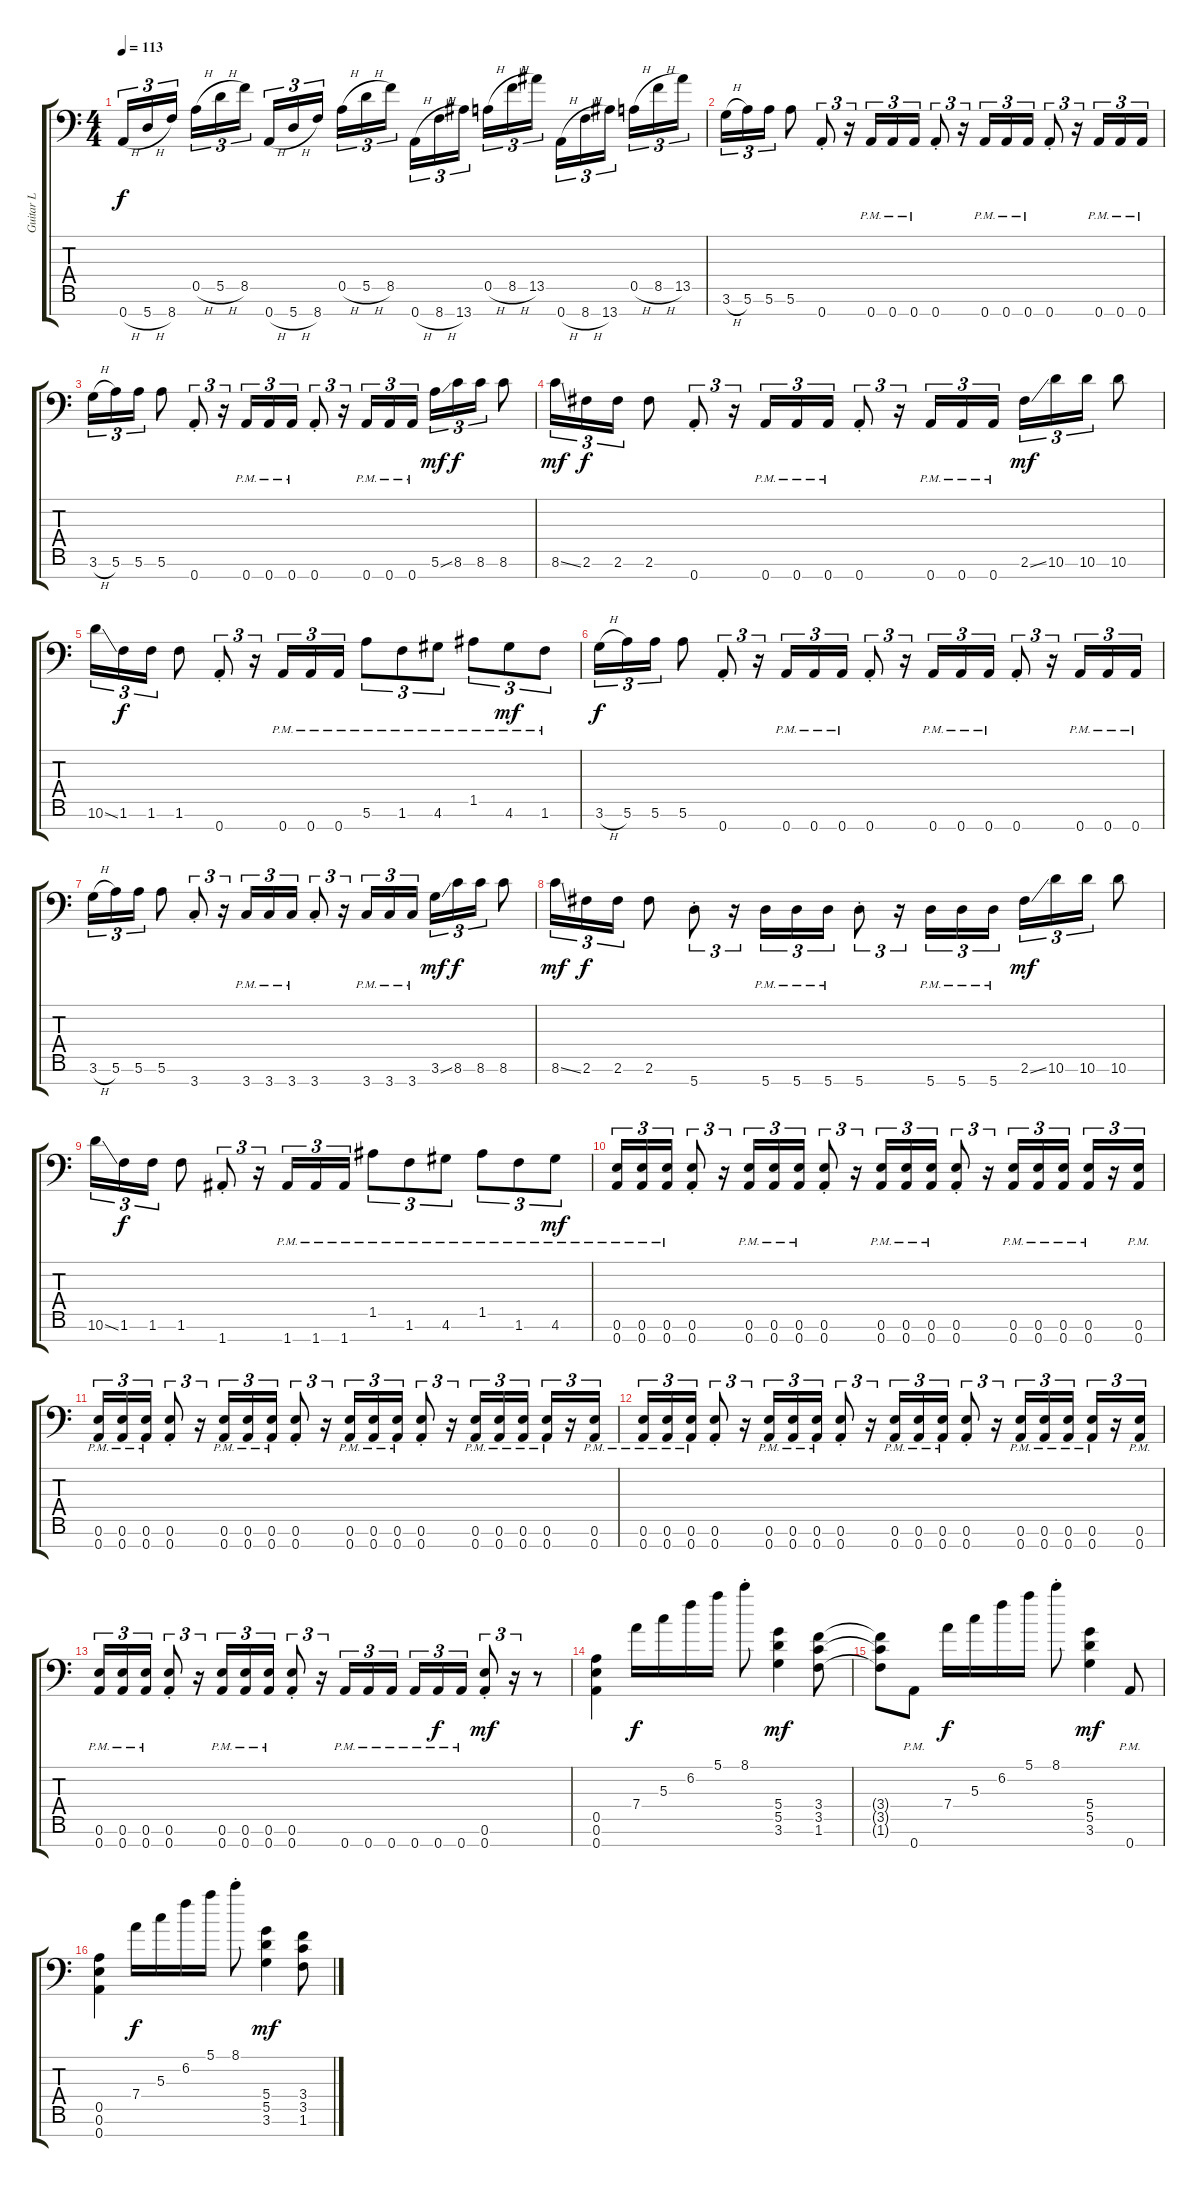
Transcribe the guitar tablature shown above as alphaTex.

\track ("Guitar L" "Guitar L") {instrument distortionguitar}
\staff {score tabs}
\tuning (E4 B3 G3 D3 A2 E2 A1) {hide}
\ts (4 4)
\tempo 113
\clef f4
\ks c
0.7{h}.16{tu (3 2) dy f} 5.7{h}.16{tu (3 2)} 8.7.16{tu (3 2) beam splitsecondary} 0.5{h}.16{tu (3 2)} 5.5{h}.16{tu (3 2)} 8.5.16{tu (3 2)} 0.7{h}.16{tu (3 2)} 5.7{h}.16{tu (3 2)} 8.7.16{tu (3 2) beam splitsecondary} 0.5{h}.16{tu (3 2)} 5.5{h}.16{tu (3 2)} 8.5.16{tu (3 2)} 0.7{h}.16{tu (3 2)} 8.7{h}.16{tu (3 2)} 13.7.16{tu (3 2) beam splitsecondary} 0.5{h}.16{tu (3 2)} 8.5{h}.16{tu (3 2)} 13.5.16{tu (3 2)} 0.7{h}.16{tu (3 2)} 8.7{h}.16{tu (3 2)} 13.7.16{tu (3 2) beam splitsecondary} 0.5{h}.16{tu (3 2)} 8.5{h}.16{tu (3 2)} 13.5.16{tu (3 2)} |
3.6{h}.16{tu (3 2)} 5.6.16{tu (3 2)} 5.6.16{tu (3 2)} 5.6.8 0.7{st}.8{tu (3 2)} r.16{tu (3 2)} 0.7{pm}.16{tu (3 2)} 0.7{pm}.16{tu (3 2)} 0.7{pm}.16{tu (3 2)} 0.7{st}.8{tu (3 2)} r.16{tu (3 2)} 0.7{pm}.16{tu (3 2)} 0.7{pm}.16{tu (3 2)} 0.7{pm}.16{tu (3 2)} 0.7{st}.8{tu (3 2)} r.16{tu (3 2)} 0.7{pm}.16{tu (3 2)} 0.7{pm}.16{tu (3 2)} 0.7{pm}.16{tu (3 2)} |
3.6{h}.16{tu (3 2)} 5.6.16{tu (3 2)} 5.6.16{tu (3 2)} 5.6.8 0.7{st}.8{tu (3 2)} r.16{tu (3 2)} 0.7{pm}.16{tu (3 2)} 0.7{pm}.16{tu (3 2)} 0.7{pm}.16{tu (3 2)} 0.7{st}.8{tu (3 2)} r.16{tu (3 2)} 0.7{pm}.16{tu (3 2)} 0.7{pm}.16{tu (3 2)} 0.7{pm}.16{tu (3 2)} 5.6{ss}.16{tu (3 2) dy mf} 8.6.16{tu (3 2) dy f} 8.6.16{tu (3 2)} 8.6.8 |
8.6{ss}.16{tu (3 2) dy mf} 2.6.16{tu (3 2) dy f} 2.6.16{tu (3 2)} 2.6.8 0.7{st}.8{tu (3 2)} r.16{tu (3 2)} 0.7{pm}.16{tu (3 2)} 0.7{pm}.16{tu (3 2)} 0.7{pm}.16{tu (3 2)} 0.7{st}.8{tu (3 2)} r.16{tu (3 2)} 0.7{pm}.16{tu (3 2)} 0.7{pm}.16{tu (3 2)} 0.7{pm}.16{tu (3 2)} 2.6{ss}.16{tu (3 2) dy mf} 10.6.16{tu (3 2)} 10.6.16{tu (3 2)} 10.6.8 |
10.6{ss}.16{tu (3 2)} 1.6.16{tu (3 2) dy f} 1.6.16{tu (3 2)} 1.6.8 0.7{st}.8{tu (3 2)} r.16{tu (3 2)} 0.7{pm}.16{tu (3 2)} 0.7{pm}.16{tu (3 2)} 0.7{pm}.16{tu (3 2)} 5.6{pm}.8{tu (3 2)} 1.6{pm}.8{tu (3 2)} 4.6{pm}.8{tu (3 2)} 1.5{pm}.8{tu (3 2)} 4.6{pm}.8{tu (3 2) dy mf} 1.6{pm}.8{tu (3 2)} |
3.6{h}.16{tu (3 2) dy f} 5.6.16{tu (3 2)} 5.6.16{tu (3 2)} 5.6.8 0.7{st}.8{tu (3 2)} r.16{tu (3 2)} 0.7{pm}.16{tu (3 2)} 0.7{pm}.16{tu (3 2)} 0.7{pm}.16{tu (3 2)} 0.7{st}.8{tu (3 2)} r.16{tu (3 2)} 0.7{pm}.16{tu (3 2)} 0.7{pm}.16{tu (3 2)} 0.7{pm}.16{tu (3 2)} 0.7{st}.8{tu (3 2)} r.16{tu (3 2)} 0.7{pm}.16{tu (3 2)} 0.7{pm}.16{tu (3 2)} 0.7{pm}.16{tu (3 2)} |
3.6{h}.16{tu (3 2)} 5.6.16{tu (3 2)} 5.6.16{tu (3 2)} 5.6.8 3.7{st}.8{tu (3 2)} r.16{tu (3 2)} 3.7{pm}.16{tu (3 2)} 3.7{pm}.16{tu (3 2)} 3.7{pm}.16{tu (3 2)} 3.7{st}.8{tu (3 2)} r.16{tu (3 2)} 3.7{pm}.16{tu (3 2)} 3.7{pm}.16{tu (3 2)} 3.7{pm}.16{tu (3 2)} 3.6{ss}.16{tu (3 2) dy mf} 8.6.16{tu (3 2) dy f} 8.6.16{tu (3 2)} 8.6.8 |
8.6{ss}.16{tu (3 2) dy mf} 2.6.16{tu (3 2) dy f} 2.6.16{tu (3 2)} 2.6.8 5.7{st}.8{tu (3 2)} r.16{tu (3 2)} 5.7{pm}.16{tu (3 2)} 5.7{pm}.16{tu (3 2)} 5.7{pm}.16{tu (3 2)} 5.7{st}.8{tu (3 2)} r.16{tu (3 2)} 5.7{pm}.16{tu (3 2)} 5.7{pm}.16{tu (3 2)} 5.7{pm}.16{tu (3 2)} 2.6{ss}.16{tu (3 2) dy mf} 10.6.16{tu (3 2)} 10.6.16{tu (3 2)} 10.6.8 |
10.6{ss}.16{tu (3 2)} 1.6.16{tu (3 2) dy f} 1.6.16{tu (3 2)} 1.6.8 1.7{st}.8{tu (3 2)} r.16{tu (3 2)} 1.7{pm}.16{tu (3 2)} 1.7{pm}.16{tu (3 2)} 1.7{pm}.16{tu (3 2)} 1.5{pm}.8{tu (3 2)} 1.6{pm}.8{tu (3 2)} 4.6{pm}.8{tu (3 2)} 1.5{pm}.8{tu (3 2)} 1.6{pm}.8{tu (3 2)} 4.6{pm}.8{tu (3 2) dy mf} |
(0.6{pm} 0.7{pm}).16{tu (3 2)} (0.6{pm} 0.7{pm}).16{tu (3 2)} (0.6{pm} 0.7{pm}).16{tu (3 2)} (0.6{st} 0.7{st}).8{tu (3 2)} r.16{tu (3 2)} (0.6{pm} 0.7{pm}).16{tu (3 2)} (0.6{pm} 0.7{pm}).16{tu (3 2)} (0.6{pm} 0.7{pm}).16{tu (3 2)} (0.6{st} 0.7{st}).8{tu (3 2)} r.16{tu (3 2)} (0.6{pm} 0.7{pm}).16{tu (3 2)} (0.6{pm} 0.7{pm}).16{tu (3 2)} (0.6{pm} 0.7{pm}).16{tu (3 2)} (0.6{st} 0.7{st}).8{tu (3 2)} r.16{tu (3 2)} (0.6{pm} 0.7{pm}).16{tu (3 2)} (0.6{pm} 0.7{pm}).16{tu (3 2)} (0.6{pm} 0.7{pm}).16{tu (3 2) beam splitsecondary} (0.6{pm} 0.7{pm}).16{tu (3 2)} r.16{tu (3 2)} (0.6{pm} 0.7{pm}).16{tu (3 2)} |
(0.6{pm} 0.7{pm}).16{tu (3 2)} (0.6{pm} 0.7{pm}).16{tu (3 2)} (0.6{pm} 0.7{pm}).16{tu (3 2)} (0.6{st} 0.7{st}).8{tu (3 2)} r.16{tu (3 2)} (0.6{pm} 0.7{pm}).16{tu (3 2)} (0.6{pm} 0.7{pm}).16{tu (3 2)} (0.6{pm} 0.7{pm}).16{tu (3 2)} (0.6{st} 0.7{st}).8{tu (3 2)} r.16{tu (3 2)} (0.6{pm} 0.7{pm}).16{tu (3 2)} (0.6{pm} 0.7{pm}).16{tu (3 2)} (0.6{pm} 0.7{pm}).16{tu (3 2)} (0.6{st} 0.7{st}).8{tu (3 2)} r.16{tu (3 2)} (0.6{pm} 0.7{pm}).16{tu (3 2)} (0.6{pm} 0.7{pm}).16{tu (3 2)} (0.6{pm} 0.7{pm}).16{tu (3 2) beam splitsecondary} (0.6{pm} 0.7{pm}).16{tu (3 2)} r.16{tu (3 2)} (0.6{pm} 0.7{pm}).16{tu (3 2)} |
(0.6{pm} 0.7{pm}).16{tu (3 2)} (0.6{pm} 0.7{pm}).16{tu (3 2)} (0.6{pm} 0.7{pm}).16{tu (3 2)} (0.6{st} 0.7{st}).8{tu (3 2)} r.16{tu (3 2)} (0.6{pm} 0.7{pm}).16{tu (3 2)} (0.6{pm} 0.7{pm}).16{tu (3 2)} (0.6{pm} 0.7{pm}).16{tu (3 2)} (0.6{st} 0.7{st}).8{tu (3 2)} r.16{tu (3 2)} (0.6{pm} 0.7{pm}).16{tu (3 2)} (0.6{pm} 0.7{pm}).16{tu (3 2)} (0.6{pm} 0.7{pm}).16{tu (3 2)} (0.6{st} 0.7{st}).8{tu (3 2)} r.16{tu (3 2)} (0.6{pm} 0.7{pm}).16{tu (3 2)} (0.6{pm} 0.7{pm}).16{tu (3 2)} (0.6{pm} 0.7{pm}).16{tu (3 2) beam splitsecondary} (0.6{pm} 0.7{pm}).16{tu (3 2)} r.16{tu (3 2)} (0.6{pm} 0.7{pm}).16{tu (3 2)} |
(0.6{pm} 0.7{pm}).16{tu (3 2)} (0.6{pm} 0.7{pm}).16{tu (3 2)} (0.6{pm} 0.7{pm}).16{tu (3 2)} (0.6{st} 0.7{st}).8{tu (3 2)} r.16{tu (3 2)} (0.6{pm} 0.7{pm}).16{tu (3 2)} (0.6{pm} 0.7{pm}).16{tu (3 2)} (0.6{pm} 0.7{pm}).16{tu (3 2)} (0.6{st} 0.7{st}).8{tu (3 2)} r.16{tu (3 2)} 0.7{pm}.16{tu (3 2)} 0.7{pm}.16{tu (3 2)} 0.7{pm}.16{tu (3 2) beam splitsecondary} 0.7{pm}.16{tu (3 2)} 0.7{pm}.16{tu (3 2) dy f} 0.7{pm}.16{tu (3 2)} (0.6{st} 0.7{st}).8{tu (3 2) dy mf} r.16{tu (3 2)} r.8 |
(0.5 0.6 0.7).4 7.4.16{dy f} 5.3.16 6.2.16 5.1.16 8.1{st}.8 (5.4 5.5 3.6).4{dy mf} (3.4 3.5 1.6).8 |
(3.4{t} 3.5{t} 1.6{t}).8 0.7{pm}.8 7.4.16{dy f} 5.3.16 6.2.16 5.1.16 8.1{st}.8 (5.4 5.5 3.6).4{dy mf} 0.7{pm}.8 |
(0.5 0.6 0.7).4 7.4.16{dy f} 5.3.16 6.2.16 5.1.16 8.1{st}.8 (5.4 5.5 3.6).4{dy mf} (3.4 3.5 1.6).8
